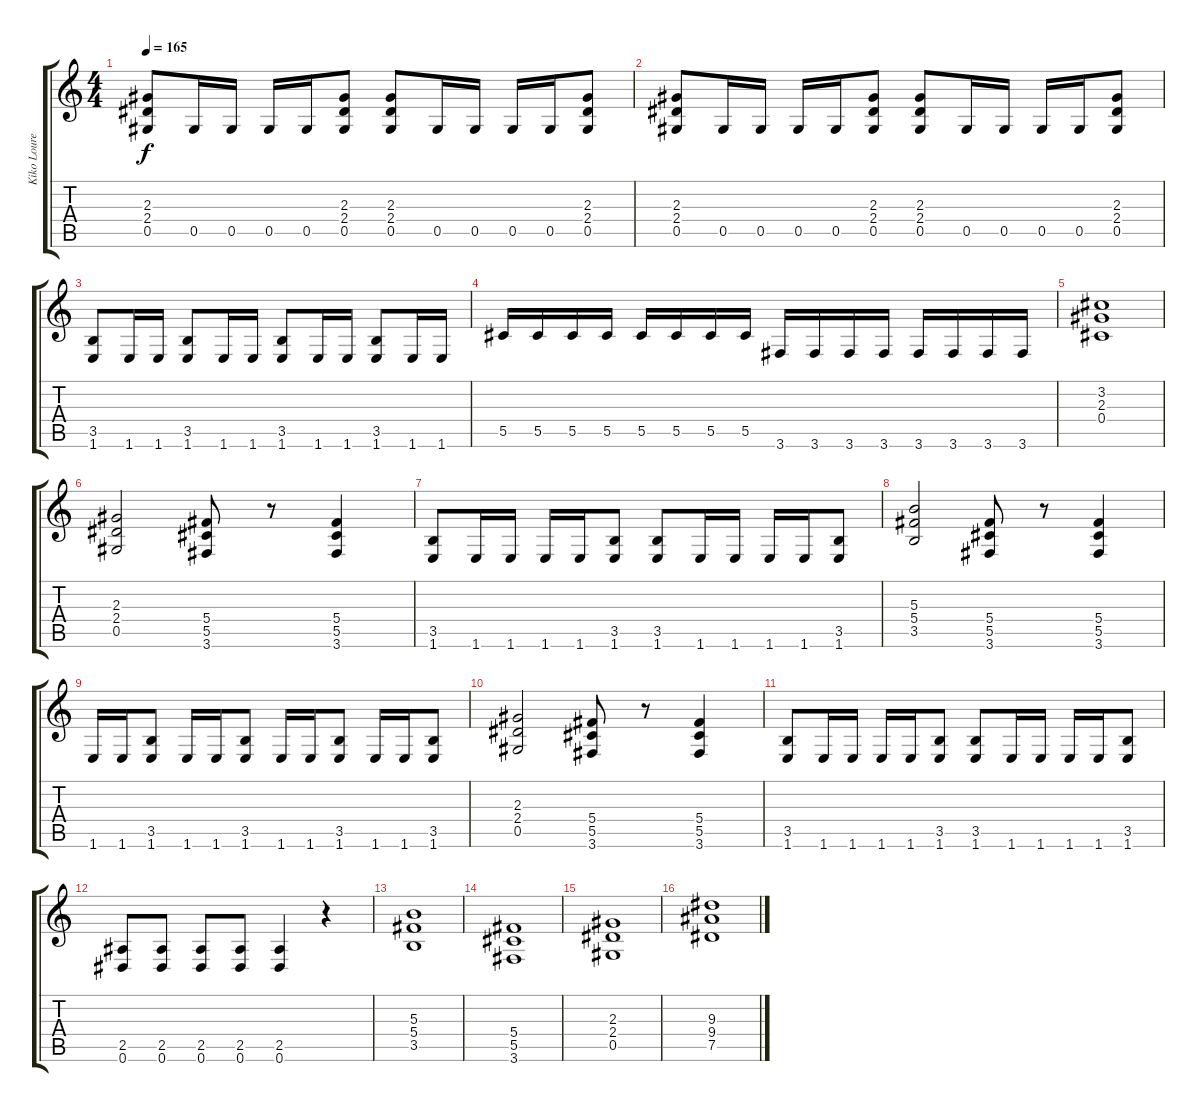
\track ("Kiko Loureiro" "Kiko Loure") {instrument distortionguitar}
\staff {score tabs}
\tuning (Eb4 Bb3 Gb3 Db3 Ab2 Eb2) {hide}
\ts (4 4)
\tempo 165
\clef g2
\ks c
(2.3 2.4 0.5).8{dy f} 0.5.16 0.5.16 0.5.16 0.5.16 (2.3 2.4 0.5).8 (2.3 2.4 0.5).8 0.5.16 0.5.16 0.5.16 0.5.16 (2.3 2.4 0.5).8 |
(2.3 2.4 0.5).8 0.5.16 0.5.16 0.5.16 0.5.16 (2.3 2.4 0.5).8 (2.3 2.4 0.5).8 0.5.16 0.5.16 0.5.16 0.5.16 (2.3 2.4 0.5).8 |
(3.5 1.6).8 1.6.16 1.6.16 (3.5 1.6).8 1.6.16 1.6.16 (3.5 1.6).8 1.6.16 1.6.16 (3.5 1.6).8 1.6.16 1.6.16 |
5.5.16 5.5.16 5.5.16 5.5.16 5.5.16 5.5.16 5.5.16 5.5.16 3.6.16 3.6.16 3.6.16 3.6.16 3.6.16 3.6.16 3.6.16 3.6.16 |
(3.2 2.3 0.4).1 |
(2.3 2.4 0.5).2 (5.4 5.5 3.6).8 r.8 (5.4 5.5 3.6).4 |
(3.5 1.6).8 1.6.16 1.6.16 1.6.16 1.6.16 (3.5 1.6).8 (3.5 1.6).8 1.6.16 1.6.16 1.6.16 1.6.16 (3.5 1.6).8 |
(5.3 5.4 3.5).2 (5.4 5.5 3.6).8 r.8 (5.4 5.5 3.6).4 |
1.6.16 1.6.16 (3.5 1.6).8 1.6.16 1.6.16 (3.5 1.6).8 1.6.16 1.6.16 (3.5 1.6).8 1.6.16 1.6.16 (3.5 1.6).8 |
(2.3 2.4 0.5).2 (5.4 5.5 3.6).8 r.8 (5.4 5.5 3.6).4 |
(3.5 1.6).8 1.6.16 1.6.16 1.6.16 1.6.16 (3.5 1.6).8 (3.5 1.6).8 1.6.16 1.6.16 1.6.16 1.6.16 (3.5 1.6).8 |
(2.5 0.6).8 (2.5 0.6).8 (2.5 0.6).8 (2.5 0.6).8 (2.5 0.6).4 r.4 |
(5.3 5.4 3.5).1 |
(5.4 5.5 3.6).1 |
(2.3 2.4 0.5).1 |
(9.3 9.4 7.5).1
